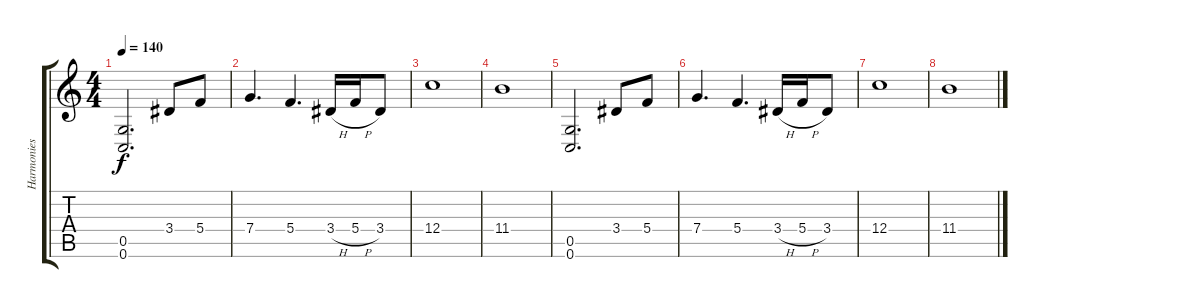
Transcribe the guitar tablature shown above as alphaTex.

\track ("Harmonies" "Harmonies") {instrument distortionguitar}
\staff {score tabs}
\tuning (D4 A3 F3 C3 G2 C2) {hide}
\ts (4 4)
\tempo 140
\clef g2
\ks c
(0.5 0.6).2{d dy f} 3.4.8 5.4.8 |
7.4.4{d} 5.4.4{d} 3.4{h}.16 5.4{h}.16 3.4.8 |
12.4.1 |
11.4.1 |
(0.5 0.6).2{d} 3.4.8 5.4.8 |
7.4.4{d} 5.4.4{d} 3.4{h}.16 5.4{h}.16 3.4.8 |
12.4.1 |
11.4.1
